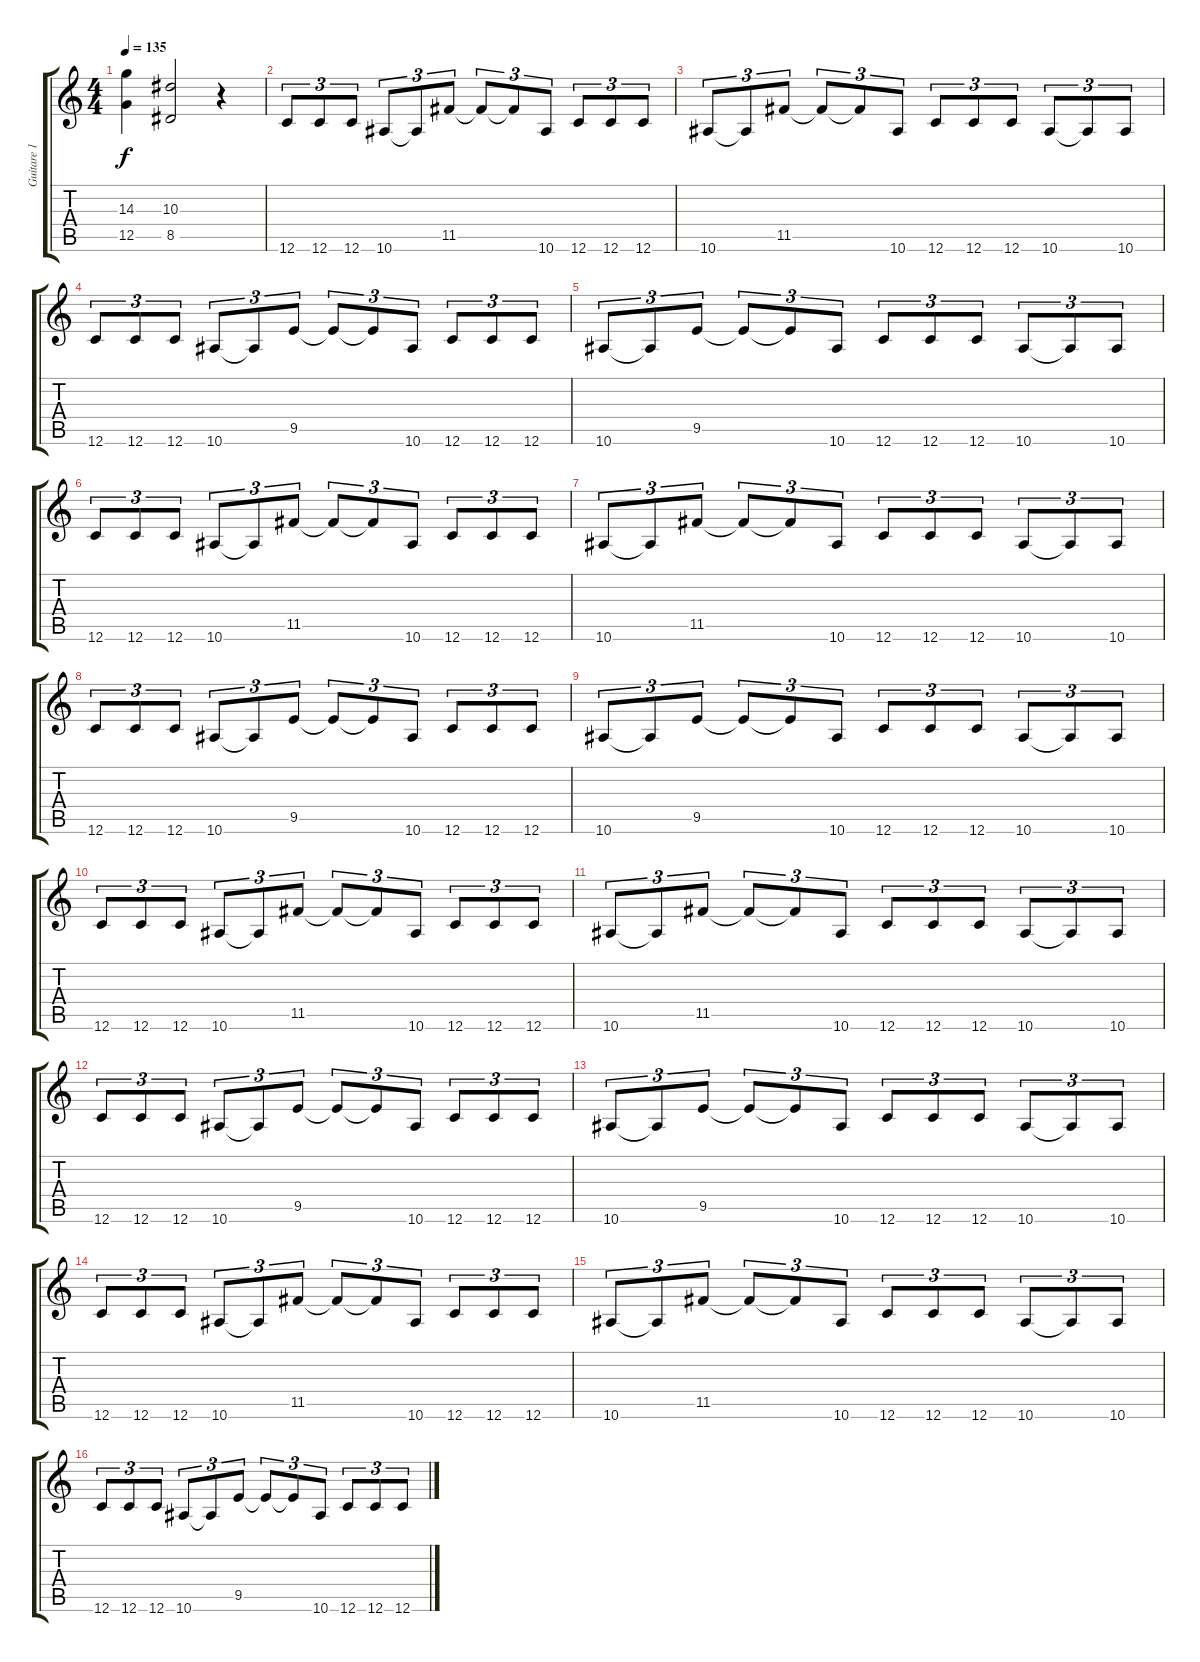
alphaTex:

\track ("Guitare 1" "Guitare 1") {instrument distortionguitar}
\staff {score tabs}
\tuning (D4 A3 F3 C3 G2 C2) {hide}
\ts (4 4)
\tempo 135
\clef g2
\ks c
(14.3{t} 12.5{t}).4{dy f} (10.3 8.5).2 r.4 |
12.6.8{tu (3 2)} 12.6.8{tu (3 2)} 12.6.8{tu (3 2)} 10.6.8{tu (3 2)} 10.6{t}.8{tu (3 2)} 11.5.8{tu (3 2)} 11.5{t}.8{tu (3 2)} 11.5{t}.8{tu (3 2)} 10.6.8{tu (3 2)} 12.6.8{tu (3 2)} 12.6.8{tu (3 2)} 12.6.8{tu (3 2)} |
10.6.8{tu (3 2)} 10.6{t}.8{tu (3 2)} 11.5.8{tu (3 2)} 11.5{t}.8{tu (3 2)} 11.5{t}.8{tu (3 2)} 10.6.8{tu (3 2)} 12.6.8{tu (3 2)} 12.6.8{tu (3 2)} 12.6.8{tu (3 2)} 10.6.8{tu (3 2)} 10.6{t}.8{tu (3 2)} 10.6.8{tu (3 2)} |
12.6.8{tu (3 2)} 12.6.8{tu (3 2)} 12.6.8{tu (3 2)} 10.6.8{tu (3 2)} 10.6{t}.8{tu (3 2)} 9.5.8{tu (3 2)} 9.5{t}.8{tu (3 2)} 9.5{t}.8{tu (3 2)} 10.6.8{tu (3 2)} 12.6.8{tu (3 2)} 12.6.8{tu (3 2)} 12.6.8{tu (3 2)} |
10.6.8{tu (3 2)} 10.6{t}.8{tu (3 2)} 9.5.8{tu (3 2)} 9.5{t}.8{tu (3 2)} 9.5{t}.8{tu (3 2)} 10.6.8{tu (3 2)} 12.6.8{tu (3 2)} 12.6.8{tu (3 2)} 12.6.8{tu (3 2)} 10.6.8{tu (3 2)} 10.6{t}.8{tu (3 2)} 10.6.8{tu (3 2)} |
12.6.8{tu (3 2)} 12.6.8{tu (3 2)} 12.6.8{tu (3 2)} 10.6.8{tu (3 2)} 10.6{t}.8{tu (3 2)} 11.5.8{tu (3 2)} 11.5{t}.8{tu (3 2)} 11.5{t}.8{tu (3 2)} 10.6.8{tu (3 2)} 12.6.8{tu (3 2)} 12.6.8{tu (3 2)} 12.6.8{tu (3 2)} |
10.6.8{tu (3 2)} 10.6{t}.8{tu (3 2)} 11.5.8{tu (3 2)} 11.5{t}.8{tu (3 2)} 11.5{t}.8{tu (3 2)} 10.6.8{tu (3 2)} 12.6.8{tu (3 2)} 12.6.8{tu (3 2)} 12.6.8{tu (3 2)} 10.6.8{tu (3 2)} 10.6{t}.8{tu (3 2)} 10.6.8{tu (3 2)} |
12.6.8{tu (3 2)} 12.6.8{tu (3 2)} 12.6.8{tu (3 2)} 10.6.8{tu (3 2)} 10.6{t}.8{tu (3 2)} 9.5.8{tu (3 2)} 9.5{t}.8{tu (3 2)} 9.5{t}.8{tu (3 2)} 10.6.8{tu (3 2)} 12.6.8{tu (3 2)} 12.6.8{tu (3 2)} 12.6.8{tu (3 2)} |
10.6.8{tu (3 2)} 10.6{t}.8{tu (3 2)} 9.5.8{tu (3 2)} 9.5{t}.8{tu (3 2)} 9.5{t}.8{tu (3 2)} 10.6.8{tu (3 2)} 12.6.8{tu (3 2)} 12.6.8{tu (3 2)} 12.6.8{tu (3 2)} 10.6.8{tu (3 2)} 10.6{t}.8{tu (3 2)} 10.6.8{tu (3 2)} |
12.6.8{tu (3 2)} 12.6.8{tu (3 2)} 12.6.8{tu (3 2)} 10.6.8{tu (3 2)} 10.6{t}.8{tu (3 2)} 11.5.8{tu (3 2)} 11.5{t}.8{tu (3 2)} 11.5{t}.8{tu (3 2)} 10.6.8{tu (3 2)} 12.6.8{tu (3 2)} 12.6.8{tu (3 2)} 12.6.8{tu (3 2)} |
10.6.8{tu (3 2)} 10.6{t}.8{tu (3 2)} 11.5.8{tu (3 2)} 11.5{t}.8{tu (3 2)} 11.5{t}.8{tu (3 2)} 10.6.8{tu (3 2)} 12.6.8{tu (3 2)} 12.6.8{tu (3 2)} 12.6.8{tu (3 2)} 10.6.8{tu (3 2)} 10.6{t}.8{tu (3 2)} 10.6.8{tu (3 2)} |
12.6.8{tu (3 2)} 12.6.8{tu (3 2)} 12.6.8{tu (3 2)} 10.6.8{tu (3 2)} 10.6{t}.8{tu (3 2)} 9.5.8{tu (3 2)} 9.5{t}.8{tu (3 2)} 9.5{t}.8{tu (3 2)} 10.6.8{tu (3 2)} 12.6.8{tu (3 2)} 12.6.8{tu (3 2)} 12.6.8{tu (3 2)} |
10.6.8{tu (3 2)} 10.6{t}.8{tu (3 2)} 9.5.8{tu (3 2)} 9.5{t}.8{tu (3 2)} 9.5{t}.8{tu (3 2)} 10.6.8{tu (3 2)} 12.6.8{tu (3 2)} 12.6.8{tu (3 2)} 12.6.8{tu (3 2)} 10.6.8{tu (3 2)} 10.6{t}.8{tu (3 2)} 10.6.8{tu (3 2)} |
12.6.8{tu (3 2)} 12.6.8{tu (3 2)} 12.6.8{tu (3 2)} 10.6.8{tu (3 2)} 10.6{t}.8{tu (3 2)} 11.5.8{tu (3 2)} 11.5{t}.8{tu (3 2)} 11.5{t}.8{tu (3 2)} 10.6.8{tu (3 2)} 12.6.8{tu (3 2)} 12.6.8{tu (3 2)} 12.6.8{tu (3 2)} |
10.6.8{tu (3 2)} 10.6{t}.8{tu (3 2)} 11.5.8{tu (3 2)} 11.5{t}.8{tu (3 2)} 11.5{t}.8{tu (3 2)} 10.6.8{tu (3 2)} 12.6.8{tu (3 2)} 12.6.8{tu (3 2)} 12.6.8{tu (3 2)} 10.6.8{tu (3 2)} 10.6{t}.8{tu (3 2)} 10.6.8{tu (3 2)} |
12.6.8{tu (3 2)} 12.6.8{tu (3 2)} 12.6.8{tu (3 2)} 10.6.8{tu (3 2)} 10.6{t}.8{tu (3 2)} 9.5.8{tu (3 2)} 9.5{t}.8{tu (3 2)} 9.5{t}.8{tu (3 2)} 10.6.8{tu (3 2)} 12.6.8{tu (3 2)} 12.6.8{tu (3 2)} 12.6.8{tu (3 2)}
